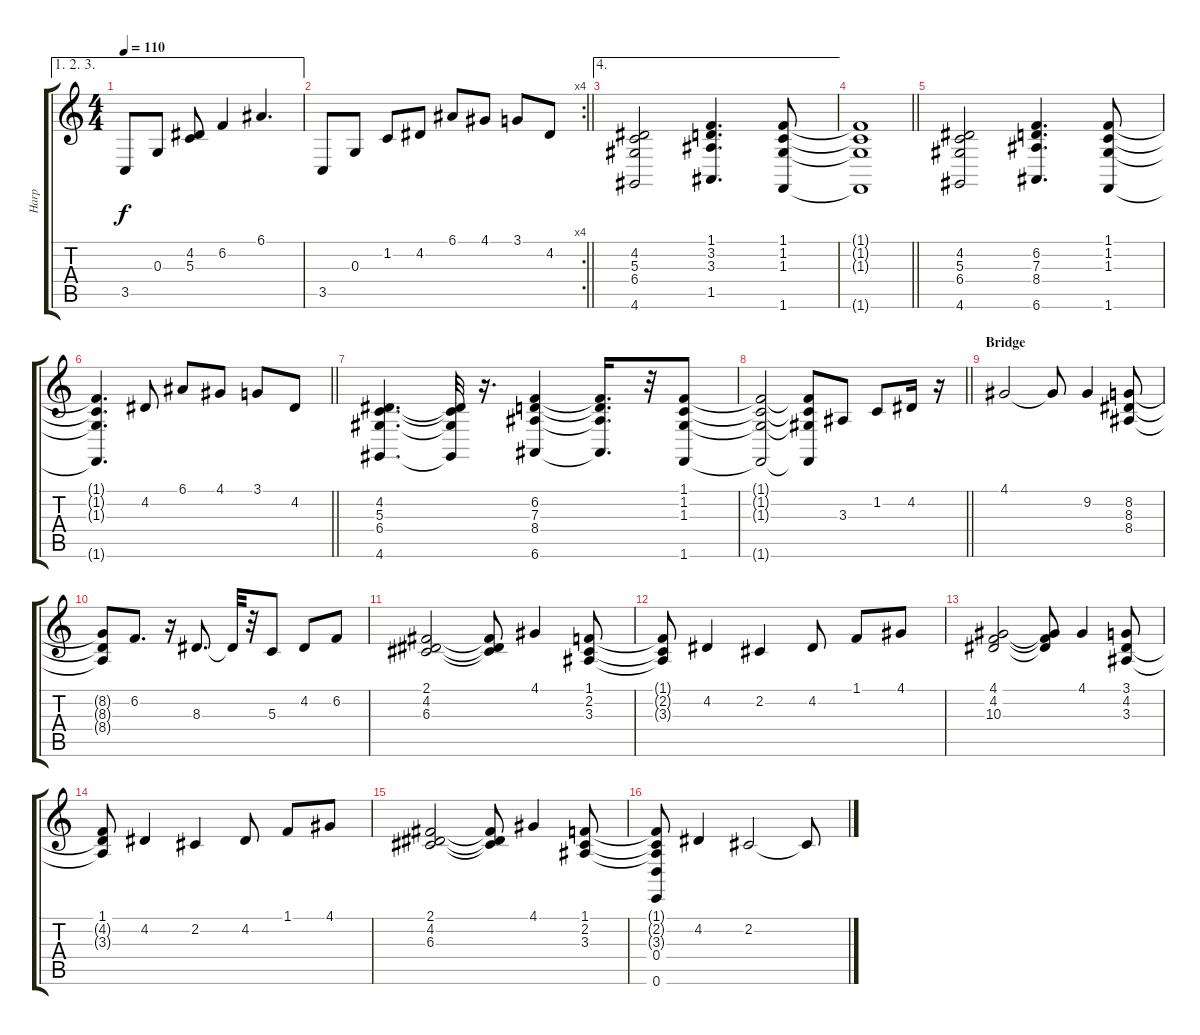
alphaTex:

\track ("Harp" "Harp") {instrument orchestralharp}
\staff {score tabs}
\tuning (E4 B3 G3 D3 A2 E2) {hide}
\ae (1 2 3)
\ts (4 4)
\tempo 110
\clef g2
\ks c
3.5.8{dy f} 0.3.8 (4.2 5.3).8 6.2.4 6.1.4{d} |
\rc 4
\barLineRight lightlight
3.5.8 0.3.8 1.2.8 4.2.8 6.1.8 4.1.8 3.1.8 4.2.8 |
\ae 4
(4.2 5.3 6.4 4.6).2 (1.1 3.2 3.3 1.5).4{d} (1.1 1.2 1.3 1.6).8 |
\barLineRight lightlight
(1.1{t} 1.2{t} 1.3{t} 1.6{t}).1 |
(4.2 5.3 6.4 4.6).2 (6.2 7.3 8.4 6.6).4{d} (1.1 1.2 1.3 1.6).8 |
\barLineRight lightlight
(1.1{t} 1.2{t} 1.3{t} 1.6{t}).4{d} 4.2.8 6.1.8 4.1.8 3.1.8 4.2.8 |
(4.2 5.3 6.4 4.6).4{d} (4.2{t} 5.3{t} 6.4{t} 4.6{t}).32 r.16{d} (6.2 7.3 8.4 6.6).4 (6.2{t} 7.3{t} 8.4{t} 6.6{t}).16{d} r.32 (1.1 1.2 1.3 1.6).8 |
\barLineRight lightlight
(1.1{t} 1.2{t} 1.3{t} 1.6{t}).2 (1.1{t} 1.2{t} 1.3{t} 1.6{t}).8 3.3.8 1.2.8 4.2.16 r.16 |
\section ("" "Bridge")
4.1.2 4.1{t}.8 9.2.4 (8.2 8.3 8.4).8 |
(8.2{t} 8.3{t} 8.4{t}).8 6.2.8{d} r.16 8.3.8{d} 8.3{t}.32 r.32 5.3.8 4.2.8 6.2.8 |
(2.1 4.2 6.3).2 (2.1{t} 4.2{t} 6.3{t}).8 4.1.4 (1.1 2.2 3.3).8 |
(1.1{t} 2.2{t} 3.3{t}).8 4.2.4 2.2.4 4.2.8 1.1.8 4.1.8 |
(4.1 4.2 10.3).2 (4.1{t} 4.2{t} 10.3{t}).8 4.1.4 (3.1 4.2 3.3).8 |
(1.1 4.2{t} 3.3{t}).8 4.2.4 2.2.4 4.2.8 1.1.8 4.1.8 |
(2.1 4.2 6.3).2 (2.1{t} 4.2{t} 6.3{t}).8 4.1.4 (1.1 2.2 3.3).8 |
(1.1{t} 2.2{t} 3.3{t} 0.4 0.6).8 4.2.4 2.2.2 2.2{t}.8
